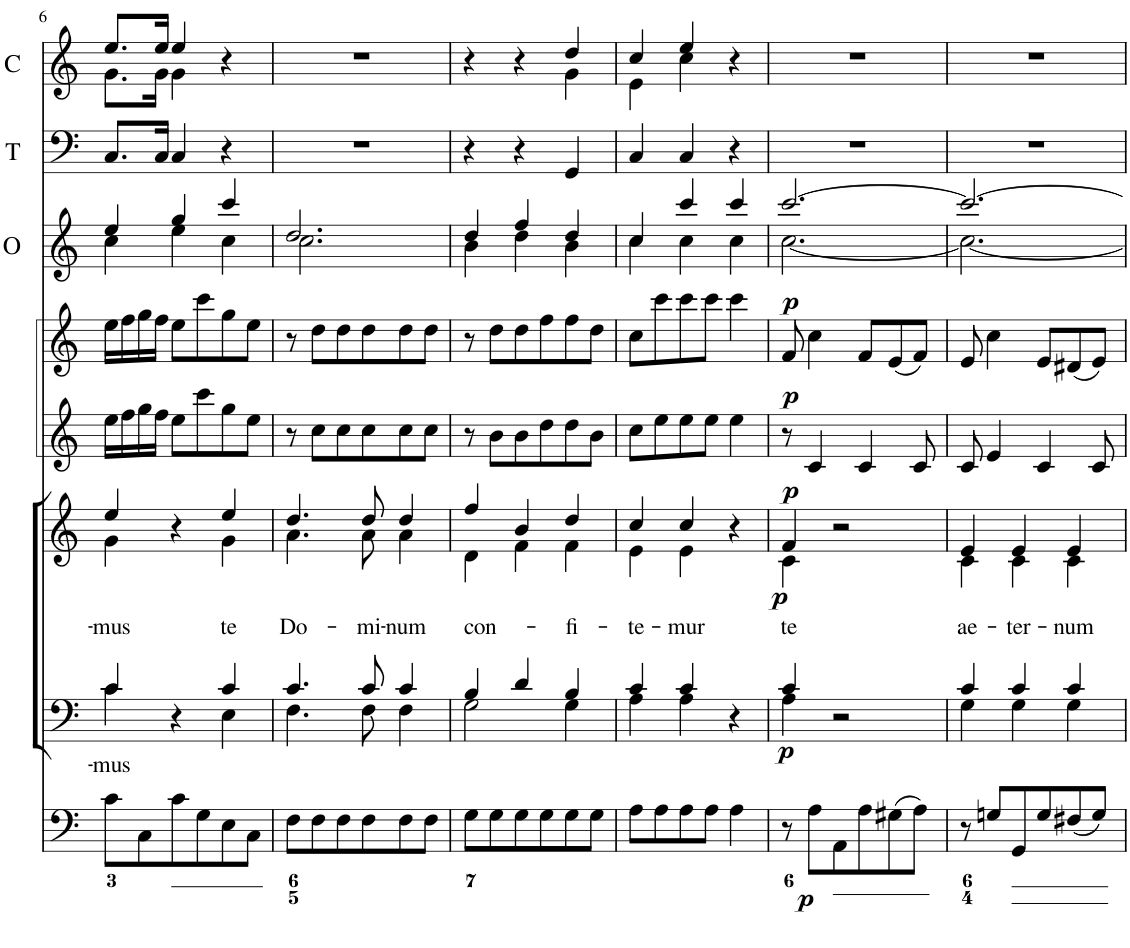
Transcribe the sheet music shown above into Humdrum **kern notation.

**kern	**dynam	**kern	**text	**dynam	**kern	**text	**dynam	**kern	**dynam	**kern	**dynam	**kern	**dynam	**kern	**kern
*part8	*part8	*part7	*part7	*part7	*part6	*part6	*part6	*part5	*part5	*part4	*part4	*part3	*part3	*part2	*part1
*staff8	*staff8	*staff7	*staff7	*staff7	*staff6	*staff6	*staff6	*staff5	*staff5	*staff4	*staff4	*staff3	*staff3	*staff2	*staff1
*I"Organ	*	*I"Voice	*	*	*I"Voice	*	*	*I"Violino 2	*	*I"Violino 1	*	*I"Oboi	*	*I"Timpani	*I"Clarini
*	*	*	*	*	*	*	*	*I'Vln	*	*I'Vln	*	*I'O	*	*I'T	*I'C
!!LO:PB:g=z
*clefF4	*	*clefF4	*	*	*clefG2	*	*	*clefG2	*	*clefG2	*	*clefG2	*	*clefF4	*clefG2
*k[]	*	*k[]	*	*	*k[]	*	*	*k[]	*	*k[]	*	*k[]	*	*k[]	*k[]
*M3/4	*	*M3/4	*	*	*M3/4	*	*	*M3/4	*	*M3/4	*	*M3/4	*	*M3/4	*M3/4
=6	=6	=6	=6	=6	=6	=6	=6	=6	=6	=6	=6	=6	=6	=6	=6
!	!	!	!LO:LY:b	!	!	!LO:LY:b	!	!	!	!	!	!	!	!	!
*	*	*^	*	*	*^	*	*	*	*	*	*	*^	*	*	*^
8c\L	.	4c/	4c\	-mus	.	4ee/	4g\	-mus	.	16ee\LL	.	16ee\LL	.	4ee/	4cc\	.	8.C/L	8.ee/L	8.g\L
.	.	.	.	.	.	.	.	.	.	16ff\	.	16ff\	.	.	.	.	.	.	.
8C\	.	.	.	.	.	.	.	.	.	16gg\	.	16gg\	.	.	.	.	.	.	.
.	.	.	.	.	.	.	.	.	.	16ff\JJ	.	16ff\JJ	.	.	.	.	16C/Jk	16ee/Jk	16g\Jk
8c\	.	4r	4ryy	.	.	4r	4ryy	.	.	8ee\L	.	8ee\L	.	4gg/	4ee\	.	4C/	4ee/	4g\
8G\	.	.	.	.	.	.	.	.	.	8ccc\	.	8ccc\	.	.	.	.	.	.	.
!	!	!	!	!	!	!	!	!LO:LY:b	!	!	!	!	!	!	!	!	!	!	!
8E\	.	4c/	4E\	.	.	4ee/	4g\	te	.	8gg\	.	8gg\	.	4ccc/	4cc\	.	4r	4r	4ryy
8C\J	.	.	.	.	.	.	.	.	.	8ee\J	.	8ee\J	.	.	.	.	.	.	.
*	*	*	*	*	*	*	*	*	*	*	*	*	*	*	*	*	*	*v	*v
=7	=7	=7	=7	=7	=7	=7	=7	=7	=7	=7	=7	=7	=7	=7	=7	=7	=7	=7
!	!	!	!	!	!	!	!	!LO:LY:b	!	!	!	!	!	!	!	!	!	!
8F\L	.	4.c/	4.F\	.	.	4.dd/	4.a\	Do-	.	8r	.	8r	.	2.dd/	2.cc\	.	2.r	2.r
8F\	.	.	.	.	.	.	.	.	.	8cc\L	.	8dd\L	.	.	.	.	.	.
8F\	.	.	.	.	.	.	.	.	.	8cc\	.	8dd\	.	.	.	.	.	.
!	!	!	!	!	!	!	!	!LO:LY:b	!	!	!	!	!	!	!	!	!	!
8F\	.	8c/	8F\	.	.	8dd/	8a\	-mi-	.	8cc\	.	8dd\	.	.	.	.	.	.
!	!	!	!	!	!	!	!	!LO:LY:b	!	!	!	!	!	!	!	!	!	!
8F\	.	4c/	4F\	.	.	4dd/	4a\	-num	.	8cc\	.	8dd\	.	.	.	.	.	.
8F\J	.	.	.	.	.	.	.	.	.	8cc\J	.	8dd\J	.	.	.	.	.	.
=8	=8	=8	=8	=8	=8	=8	=8	=8	=8	=8	=8	=8	=8	=8	=8	=8	=8	=8
!	!	!	!	!	!	!	!	!LO:LY:b	!	!	!	!	!	!	!	!	!	!
*	*	*	*	*	*	*	*	*	*	*	*	*	*	*	*	*	*	*^
8G\L	.	4B/	2G\	.	.	4ff/	4d\	con-	.	8r	.	8r	.	4dd/	4b\	.	4r	4r	2ryy
8G\	.	.	.	.	.	.	.	.	.	8b\L	.	8dd\L	.	.	.	.	.	.	.
8G\	.	4d/	.	.	.	4b/	4f\	.	.	8b\	.	8dd\	.	4ff/	4dd\	.	4r	4r	.
8G\	.	.	.	.	.	.	.	.	.	8dd\	.	8ff\	.	.	.	.	.	.	.
!	!	!	!	!	!	!	!	!LO:LY:b	!	!	!	!	!	!	!	!	!	!	!
8G\	.	4B/	4G\	.	.	4dd/	4f\	-fi-	.	8dd\	.	8ff\	.	4dd/	4b\	.	4GG/	4dd/	4g\
8G\J	.	.	.	.	.	.	.	.	.	8b\J	.	8dd\J	.	.	.	.	.	.	.
=9	=9	=9	=9	=9	=9	=9	=9	=9	=9	=9	=9	=9	=9	=9	=9	=9	=9	=9	=9
!	!	!	!	!	!	!	!	!LO:LY:b	!	!	!	!	!	!	!	!	!	!	!
8A\L	.	4c/	4A\	.	.	4cc/	4e\	-te-	.	8cc\L	.	8cc\L	.	4cc/	4cc\	.	4C/	4cc/	4e\
8A\	.	.	.	.	.	.	.	.	.	8ee\	.	8ccc\	.	.	.	.	.	.	.
!	!	!	!	!	!	!	!	!LO:LY:b	!	!	!	!	!	!	!	!	!	!	!
8A\	.	4c/	4A\	.	.	4cc/	4e\	-mur	.	8ee\	.	8ccc\	.	4ccc/	4cc\	.	4C/	4ee/	4cc\
8A\J	.	.	.	.	.	.	.	.	.	8ee\J	.	8ccc\J	.	.	.	.	.	.	.
4A\	.	4r	4ryy	.	.	4r	4ryy	.	.	4ee\	.	4ccc\	.	4ccc/	4cc\	.	4r	4r	4ryy
=10	=10	=10	=10	=10	=10	=10	=10	=10	=10	=10	=10	=10	=10	=10	=10	=10	=10	=10	=10
!	!	!	!	!	!LO:DY:b	!	!	!LO:LY:b	!LO:DY:b	!	!LO:DY:b	!	!LO:DY:b	!	!	!LO:DY:b	!	!	!
*	*	*	*	*	*	*	*	*	*	*	*	*	*	*	*	*	*	*v	*v
8r	.	4c/	4A\	.	p	4f/	4c\	te	p	8r	p	8f/	p	[2.ccc/	[2.cc\	p	2.r	2.r
!	!LO:DY:b	!	!	!	!	!	!	!	!	!	!	!	!	!	!	!	!	!
8A\L	p	.	.	.	.	.	.	.	.	4c/	.	4cc\	.	.	.	.	.	.
8AA\	.	2r	2ryy	.	.	2r	2ryy	.	.	.	.	.	.	.	.	.	.	.
8A\	.	.	.	.	.	.	.	.	.	4c/	.	8f/L	.	.	.	.	.	.
(8G#X\	.	.	.	.	.	.	.	.	.	.	.	(8e/	.	.	.	.	.	.
8A\J)	.	.	.	.	.	.	.	.	.	8c/	.	8f/J)	.	.	.	.	.	.
=11	=11	=11	=11	=11	=11	=11	=11	=11	=11	=11	=11	=11	=11	=11	=11	=11	=11	=11
!	!	!	!	!	!	!	!	!LO:LY:b	!	!	!	!	!	!	!	!	!	!
8r	.	4c/	4G\	.	.	4e/	4c\	ae-	.	8c/	.	8e/	.	2.ccc/_	2.cc\_	.	2.r	2.r
8Gn/L	.	.	.	.	.	.	.	.	.	4e/	.	4cc\	.	.	.	.	.	.
!	!	!	!	!	!	!	!	!LO:LY:b	!	!	!	!	!	!	!	!	!	!
8GG/	.	4c/	4G\	.	.	4e/	4c\	-ter-	.	.	.	.	.	.	.	.	.	.
8G/	.	.	.	.	.	.	.	.	.	4c/	.	8e/L	.	.	.	.	.	.
!	!	!	!	!	!	!	!	!LO:LY:b	!	!	!	!	!	!	!	!	!	!
(8F#X/	.	4c/	4G\	.	.	4e/	4c\	-num	.	.	.	(8d#X/	.	.	.	.	.	.
8G/J)	.	.	.	.	.	.	.	.	.	8c/	.	8e/J)	.	.	.	.	.	.
*	*	*v	*v	*	*	*	*	*	*	*	*	*	*	*v	*v	*	*	*
*	*	*	*	*	*v	*v	*	*	*	*	*	*	*	*	*	*
=	=	=	=	=	=	=	=	=	=	=	=	=	=	=	=
*-	*-	*-	*-	*-	*-	*-	*-	*-	*-	*-	*-	*-	*-	*-	*-
